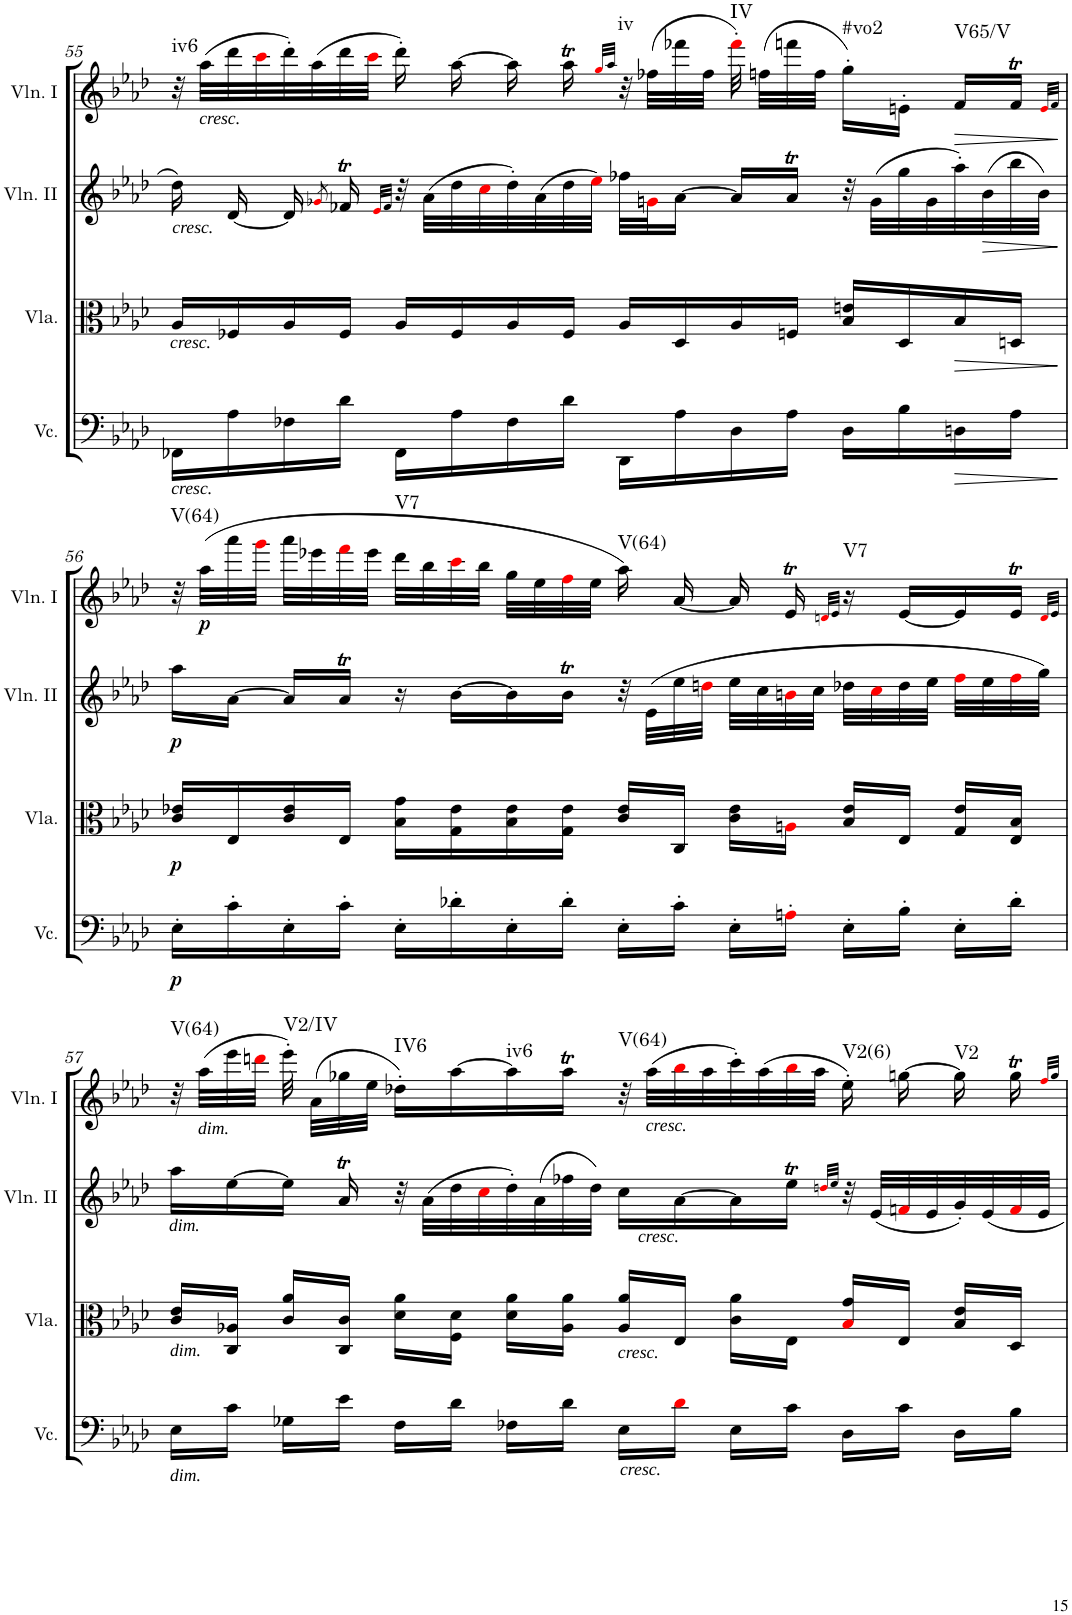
**kern	**dynam	**kern	**dynam	**kern	**dynam	**kern	**dynam	**harte
*part4	*part4	*part3	*part3	*part2	*part2	*part1	*part1	*part1
*staff4	*staff4	*staff3	*staff3	*staff2	*staff2	*staff1	*staff1	*
*I"Violoncello	*	*I"Viola	*	*I"Violin II	*	*I"Violin I	*	*
*I'Vc.	*	*I'Vla.	*	*I'Vln. II	*	*I'Vln. I	*	*
!!LO:PB:g=z
*clefF4	*	*clefC3	*	*clefG2	*	*clefG2	*	*
*k[b-e-a-d-]	*	*k[b-e-a-d-]	*	*k[b-e-a-d-]	*	*k[b-e-a-d-]	*	*
*A-:	*	*A-:	*	*A-:	*	*A-:	*	*
*M4/4	*	*M4/4	*	*M4/4	*	*M4/4	*	*
*met(c)	*	*met(c)	*	*met(c)	*	*met(c)	*	*
=55	=55	=55	=55	=55	=55	=55	=55	=55
!	!	!	!	!LO:TX:b:i:t=cresc.	!	!	!	!
!	!	!LO:TX:b:i:t=cresc.	!	!	!	!	!	!
!LO:TX:b:i:t=cresc.	!	!	!	!	!	!	!	!LO:H:kt=iv6
16FF-X\LL	.	16A-/LL	.	16dd-\	.	32r	.	N
!	!	!	!	!	!	!LO:TX:b:i:t=cresc.	!	!
.	.	.	.	.	.	(32aa-\LLL	.	.
16A-\	.	16F-X/	.	[16d-/	.	32ddd-\	.	.
.	.	.	.	.	.	32ccci\	.	.
16F-X\	.	16A-/	.	16d-/]	.	32ddd-'\)	.	.
.	.	.	.	.	.	(32aa-\	.	.
.	.	.	.	8qg-Xi/	.	.	.	.
16d-\JJ	.	16F-/JJ	.	16f-XT/	.	32ddd-\	.	.
.	.	.	.	.	.	32ccci\JJJ	.	.
.	.	.	.	32qe-i/LLL	.	.	.	.
.	.	.	.	32qf-/JJJ	.	.	.	.
16FF-\LL	.	16A-/LL	.	32r	.	16ddd-'\)	.	.
.	.	.	.	(32a-\LLL	.	.	.	.
16A-\	.	16F-/	.	32dd-\	.	[16aa-\	.	.
.	.	.	.	32cci\	.	.	.	.
16F-\	.	16A-/	.	32dd-'\)	.	16aa-\]	.	.
.	.	.	.	(32a-\	.	.	.	.
16d-\JJ	.	16F-/JJ	.	32dd-\	.	16aa-T\	.	.
.	.	.	.	32ee-i\JJJ)	.	.	.	.
.	.	.	.	.	.	32qggi/LLL	.	.
.	.	.	.	.	.	32qaa-/JJJ	.	.
!	!	!	!	!	!	!	!	!LO:H:kt=iv
16DD-\LL	.	16A-/LL	.	32ff-X\LLL	.	32r	.	N
.	.	.	.	32gni\J	.	(32ff-X\LLL	.	.
16A-\	.	16D-/	.	[16a-\JJ	.	32fff-X\	.	.
.	.	.	.	.	.	32ff-\JJJ	.	.
!	!	!	!	!	!	!	!	!LO:H:kt=IV
16D-\	.	16A-/	.	16a-/LL]	.	32fff-'i\)	.	N
.	.	.	.	.	.	(32ffn\LLL	.	.
16A-\JJ	.	16Fn/JJ	.	16a-T/JJ	.	32fffn\	.	.
.	.	.	.	.	.	32ff\JJJ	.	.
!	!	!	!	!	!	!	!	!LO:H:kt=#vo2
16D-\LL	.	16B-/ 16en/LL	.	32r	.	16gg'\LL)	.	N
.	.	.	.	(32g\LLL	.	.	.	.
16B-\	.	16D-/	.	32gg\	.	16en'\JJ	.	.
.	.	.	.	32g\	.	.	.	.
!	!	!	!LO:HP:b	!	!	!	!LO:HP:b	!LO:H:kt=V65/V
16Dn\	.	16B-/	>	32aa-'\)	.	16f/LL	>	N
!	!	!	!	!	!LO:HP:b	!	!	!
.	.	.	.	(32b-\	>	.	.	.
16A-\JJ	.	16Dn/JJ	.	32bb-\	.	16fT/JJ	.	.
.	.	.	.	32b-\JJJ)	.	.	.	.
.	.	.	.	.	.	32qei/LLL	.	.
.	.	.	.	.	.	32qf/JJJ	.	.
.	.	.	]	.	]	.	]	.
!!LO:LB:g=z
=56	=56	=56	=56	=56	=56	=56	=56	=56
!	!LO:DY:b	!	!LO:DY:b	!	!LO:DY:b	!	!	!LO:H:kt=V(64)
16E-'\LL	p	16c/ 16e-X/LL	p	16aa-\LL	p	32r	.	N
!	!	!	!	!	!	!	!LO:DY:b	!
.	.	.	.	.	.	(32aa-\LLL	p	.
16c'\	.	16E-/	.	[16a-\JJ	.	32aaa-\	.	.
.	.	.	.	.	.	32gggi\JJJ	.	.
16E-'\	.	16c/ 16e-/	.	16a-/LL]	.	32aaa-\LLL	.	.
.	.	.	.	.	.	32eee-X\	.	.
16c'\JJ	.	16E-/JJ	.	16a-T/JJ	.	32fffi\	.	.
.	.	.	.	.	.	32eee-\JJJ	.	.
!	!	!	!	!	!	!	!	!LO:H:kt=V7
16E-'\LL	.	16B-\ 16g\LL	.	16r	.	32ddd-\LLL	.	N
.	.	.	.	.	.	32bb-\	.	.
16d-X'\	.	16G\ 16e-\	.	[16b-\LL	.	32ccci\	.	.
.	.	.	.	.	.	32bb-\JJJ	.	.
16E-'\	.	16B-\ 16e-\	.	16b-\]	.	32gg\LLL	.	.
.	.	.	.	.	.	32ee-\	.	.
16d-'\JJ	.	16G\ 16e-\JJ	.	16b-T\JJ	.	32ffi\	.	.
.	.	.	.	.	.	32ee-\JJJ	.	.
!	!	!	!	!	!	!	!	!LO:H:kt=V(64)
16E-'\LL	.	16c/ 16e-/LL	.	32r	.	16aa-\)	.	N
.	.	.	.	(32e-\LLL	.	.	.	.
16c'\JJ	.	16C/JJ	.	32ee-\	.	[16a-/	.	.
.	.	.	.	32ddni\JJJ	.	.	.	.
16E-'\LL	.	16c\ 16e-\LL	.	32ee-\LLL	.	16a-/]	.	.
.	.	.	.	32cc\	.	.	.	.
16An'i\JJ	.	16Ani\JJ	.	32bni\	.	16e-T/	.	.
.	.	.	.	32cc\JJJ	.	.	.	.
.	.	.	.	.	.	32qdni/LLL	.	.
.	.	.	.	.	.	32qe-/JJJ	.	.
!	!	!	!	!	!	!	!	!LO:H:kt=V7
16E-'\LL	.	16B-/ 16e-/LL	.	32dd-X\LLL	.	16r	.	N
.	.	.	.	32cci\	.	.	.	.
16B-'\JJ	.	16E-/JJ	.	32dd-\	.	[16e-/LL	.	.
.	.	.	.	32ee-\JJJ	.	.	.	.
16E-'\LL	.	16G/ 16e-/LL	.	32ffi\LLL	.	16e-/]	.	.
.	.	.	.	32ee-\	.	.	.	.
16d-'\JJ	.	16E-/ 16B-/JJ	.	32ffi\	.	16e-T/JJ	.	.
.	.	.	.	32gg\JJJ)	.	.	.	.
.	.	.	.	.	.	32qdi/LLL	.	.
.	.	.	.	.	.	32qe-/JJJ	.	.
!!LO:LB:g=z
=57	=57	=57	=57	=57	=57	=57	=57	=57
!	!	!	!	!LO:TX:b:i:t=dim.	!	!	!	!
!	!	!LO:TX:b:i:t=dim.	!	!	!	!	!	!
!LO:TX:b:i:t=dim.	!	!	!	!	!	!	!	!LO:H:kt=V(64)
16E-\LL	.	16c/ 16e-/LL	.	16aa-\LL	.	32r	.	N
!	!	!	!	!	!	!LO:TX:b:i:t=dim.	!	!
.	.	.	.	.	.	(32aa-\LLL	.	.
16c\JJ	.	16C/ 16A-X/JJ	.	[16ee-\	.	32eee-\	.	.
.	.	.	.	.	.	32dddni\JJJ	.	.
!	!	!	!	!	!	!	!	!LO:H:kt=V2/IV
16G-X\LL	.	16c/ 16a-/LL	.	16ee-\JJ]	.	32eee-'\)	.	N
.	.	.	.	.	.	(32a-\LLL	.	.
16e-\JJ	.	16C/ 16c/JJ	.	16a-T/	.	32gg-X\	.	.
.	.	.	.	.	.	32ee-\JJJ	.	.
!	!	!	!	!	!	!	!	!LO:H:kt=IV6
16F\LL	.	16d-\ 16a-\LL	.	32r	.	16dd-X'\LL)	.	N
.	.	.	.	(32a-\LLL	.	.	.	.
16d-\JJ	.	16F\ 16d-\JJ	.	32dd-\	.	[16aa-\	.	.
.	.	.	.	32cci\	.	.	.	.
!	!	!	!	!	!	!	!	!LO:H:kt=iv6
16F-X\LL	.	16d-\ 16a-\LL	.	32dd-'\)	.	16aa-\]	.	N
.	.	.	.	(32a-\	.	.	.	.
16d-\JJ	.	16A-\ 16a-\JJ	.	32ff-X\	.	16aa-T\JJ	.	.
.	.	.	.	32dd-\JJJ)	.	.	.	.
!	!	!	!	!LO:TX:b:i:t=cresc.	!	!	!	!
!	!	!LO:TX:b:i:t=cresc.	!	!	!	!	!	!
!LO:TX:b:i:t=cresc.	!	!	!	!	!	!	!	!LO:H:kt=V(64)
16E-\LL	.	16A-/ 16a-/LL	.	16cc\LL	.	32r	.	N
!	!	!	!	!	!	!LO:TX:b:i:t=cresc.	!	!
.	.	.	.	.	.	(32aa-\LLL	.	.
16d-i\JJ	.	16E-/JJ	.	[16a-\	.	32bb-i\	.	.
.	.	.	.	.	.	32aa-\	.	.
16E-\LL	.	16c\ 16a-\LL	.	16a-\]	.	32ccc'\)	.	.
.	.	.	.	.	.	(32aa-\	.	.
16c\JJ	.	16E-\JJ	.	16ee-T\JJ	.	32bb-i\	.	.
.	.	.	.	.	.	32aa-\JJJ	.	.
.	.	.	.	32qddni/LLL	.	.	.	.
.	.	.	.	32qee-/JJJ	.	.	.	.
!	!	!	!	!	!	!	!	!LO:H:kt=V2(6)
16D-\LL	.	16B-i/ 16g/LL	.	32r	.	16ee-'\)	.	N
.	.	.	.	(32e-/LLL	.	.	.	.
16c\JJ	.	16E-/JJ	.	32fni/	.	[16ggn\	.	.
.	.	.	.	32e-/	.	.	.	.
!	!	!	!	!	!	!	!	!LO:H:kt=V2
16D-\LL	.	16B-/ 16e-/LL	.	32g'/)	.	16gg\]	.	N
.	.	.	.	32e-/	.	.	.	.
16B-\JJ	.	16D-/JJ	.	32fi/	.	16ggt\	.	.
.	.	.	.	32e-/JJJ	.	.	.	.
.	.	.	.	.	.	32qffi/LLL	.	.
.	.	.	.	.	.	32qgg/JJJ	.	.
=	=	=	=	=	=	=	=	=
*-	*-	*-	*-	*-	*-	*-	*-	*-
